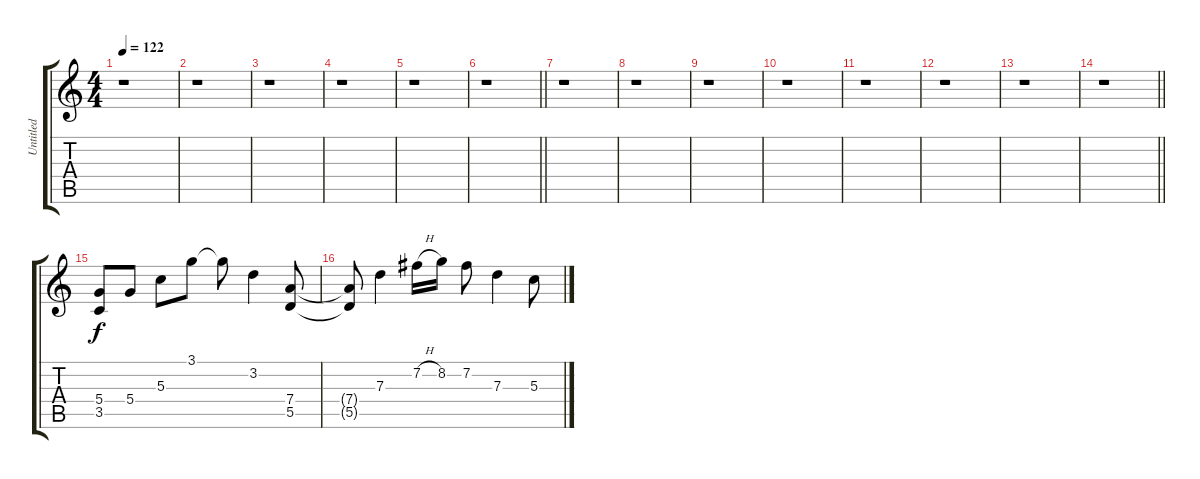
\track ("Untitled" "Untitled") {instrument overdrivenguitar}
\staff {score tabs}
\tuning (E4 B3 G3 D3 A2 E2) {hide}
\ts (4 4)
\tempo 122
\clef g2
\ks c
r.1{dy f} |
r.1 |
r.1 |
r.1 |
r.1 |
\barLineRight lightlight
r.1 |
r.1 |
r.1 |
r.1 |
r.1 |
r.1 |
r.1 |
r.1 |
\barLineRight lightlight
r.1 |
(5.4 3.5).8 5.4.8 5.3.8 3.1.8 3.1{t}.8 3.2.4 (7.4 5.5).8 |
(7.4{t} 5.5{t}).8 7.3.4 7.2{h}.16 8.2.16 7.2.8 7.3.4 5.3.8
